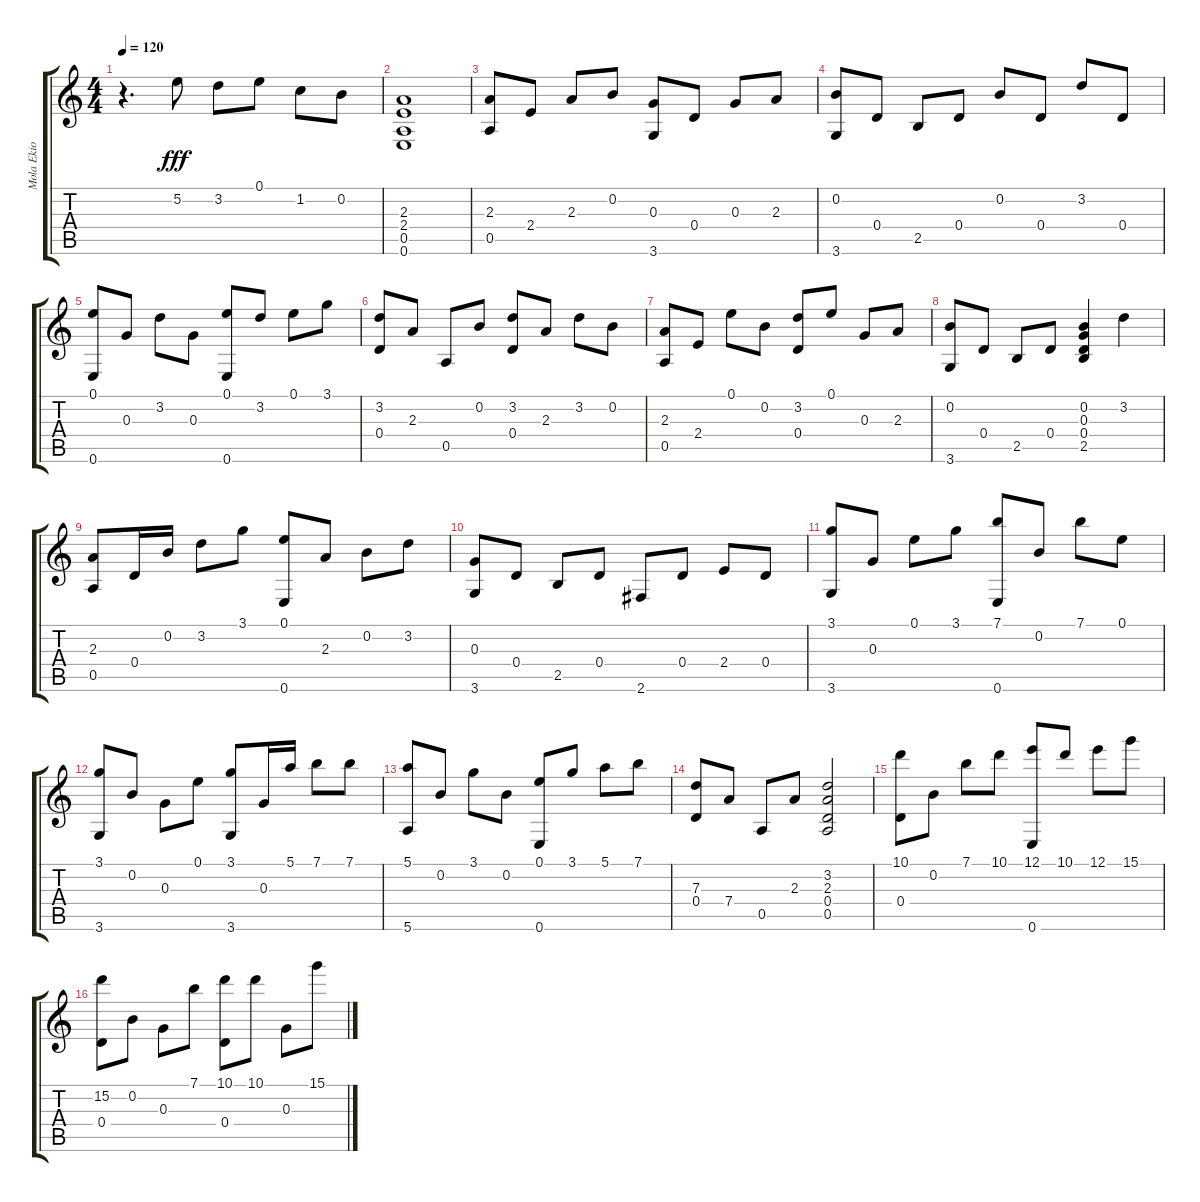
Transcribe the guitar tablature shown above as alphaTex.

\track ("Mola Ekio" "Mola Ekio") {instrument acousticguitarnylon}
\staff {score tabs}
\tuning (E4 B3 G3 D3 A2 E2) {hide}
\ts (4 4)
\tempo 120
\clef g2
\ks c
r.4{d dy fff instrument acousticguitarnylon} 5.2.8 3.2.8 0.1.8 1.2.8 0.2.8 |
(2.3 2.4 0.5 0.6).1 |
(2.3 0.5).8 2.4.8 2.3.8 0.2.8 (0.3 3.6).8 0.4.8 0.3.8 2.3.8 |
(0.2 3.6).8 0.4.8 2.5.8 0.4.8 0.2.8 0.4.8 3.2.8 0.4.8 |
(0.1 0.6).8 0.3.8 3.2.8 0.3.8 (0.1 0.6).8 3.2.8 0.1.8 3.1.8 |
(3.2 0.4).8 2.3.8 0.5.8 0.2.8 (3.2 0.4).8 2.3.8 3.2.8 0.2.8 |
(2.3 0.5).8 2.4.8 0.1.8 0.2.8 (3.2 0.4).8 0.1.8 0.3.8 2.3.8 |
(0.2 3.6).8 0.4.8 2.5.8 0.4.8 (0.2 0.3 0.4 2.5).4 3.2.4 |
(2.3 0.5).8 0.4.16 0.2.16 3.2.8 3.1.8 (0.1 0.6).8 2.3.8 0.2.8 3.2.8 |
(0.3 3.6).8 0.4.8 2.5.8 0.4.8 2.6.8 0.4.8 2.4.8 0.4.8 |
(3.1 3.6).8 0.3.8 0.1.8 3.1.8 (7.1 0.6).8 0.2.8 7.1.8 0.1.8 |
(3.1 3.6).8 0.2.8 0.3.8 0.1.8 (3.1 3.6).8 0.3.16 5.1.16 7.1.8 7.1.8 |
(5.1 5.6).8 0.2.8 3.1.8 0.2.8 (0.1 0.6).8 3.1.8 5.1.8 7.1.8 |
(7.3 0.4).8 7.4.8 0.5.8 2.3.8 (3.2 2.3 0.4 0.5).2 |
(10.1 0.4).8 0.2.8 7.1.8 10.1.8 (12.1 0.6).8 10.1.8 12.1.8 15.1.8 |
(15.2 0.4).8 0.2.8 0.3.8 7.1.8 (10.1 0.4).8 10.1.8 0.3.8 15.1.8
